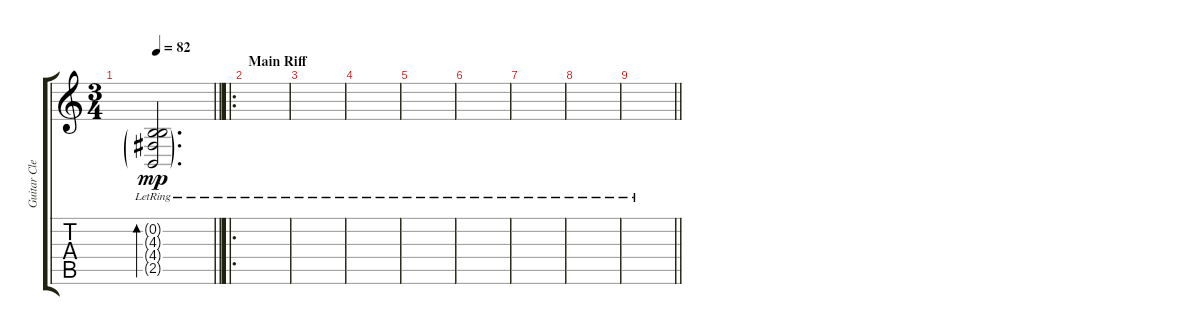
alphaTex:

\track ("Guitar Clean effect" "Guitar Cle") {instrument synthstrings1}
\staff {score tabs}
\tuning (E4 B3 G3 D3 A2 E2) {hide}
\ts (3 4)
\tempo 82
\clef g2
\barLineRight lightlight
\ks c
(0.2{g lr} 4.3{g lr} 4.4{g lr} 2.5{g lr}).2{d bd 60 dy mp} |
\ro
\section ("" "Main Riff")
|
|
|
|
|
|
|
\barLineRight lightlight
